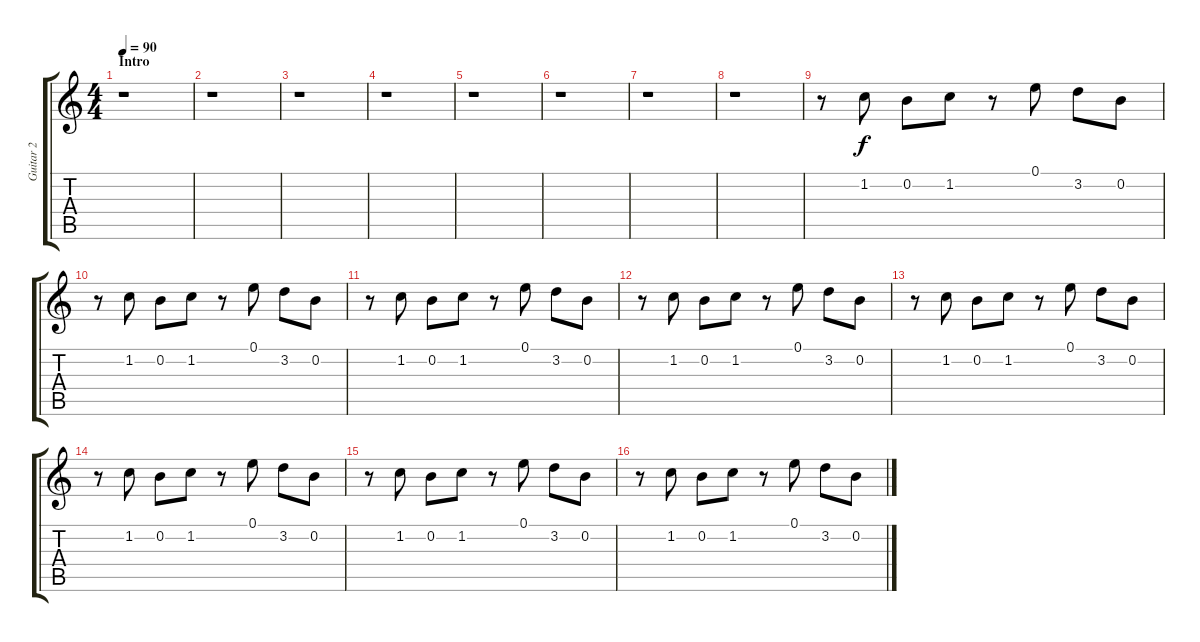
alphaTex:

\track ("Guitar 2" "Guitar 2") {instrument distortionguitar}
\staff {score tabs}
\tuning (E4 B3 G3 D3 A2 E2) {hide}
\ts (4 4)
\section ("" "Intro")
\tempo 90
\clef g2
\ks c
r.1{dy f instrument distortionguitar} |
r.1 |
r.1 |
r.1 |
r.1 |
r.1 |
r.1 |
r.1 |
r.8{instrument electricguitarclean} 1.2.8 0.2.8 1.2.8 r.8 0.1.8 3.2.8 0.2.8 |
r.8 1.2.8 0.2.8 1.2.8 r.8 0.1.8 3.2.8 0.2.8 |
r.8 1.2.8 0.2.8 1.2.8 r.8 0.1.8 3.2.8 0.2.8 |
r.8 1.2.8 0.2.8 1.2.8 r.8 0.1.8 3.2.8 0.2.8 |
r.8 1.2.8 0.2.8 1.2.8 r.8 0.1.8 3.2.8 0.2.8 |
r.8 1.2.8 0.2.8 1.2.8 r.8 0.1.8 3.2.8 0.2.8 |
r.8 1.2.8 0.2.8 1.2.8 r.8 0.1.8 3.2.8 0.2.8 |
r.8 1.2.8 0.2.8 1.2.8 r.8 0.1.8 3.2.8 0.2.8
